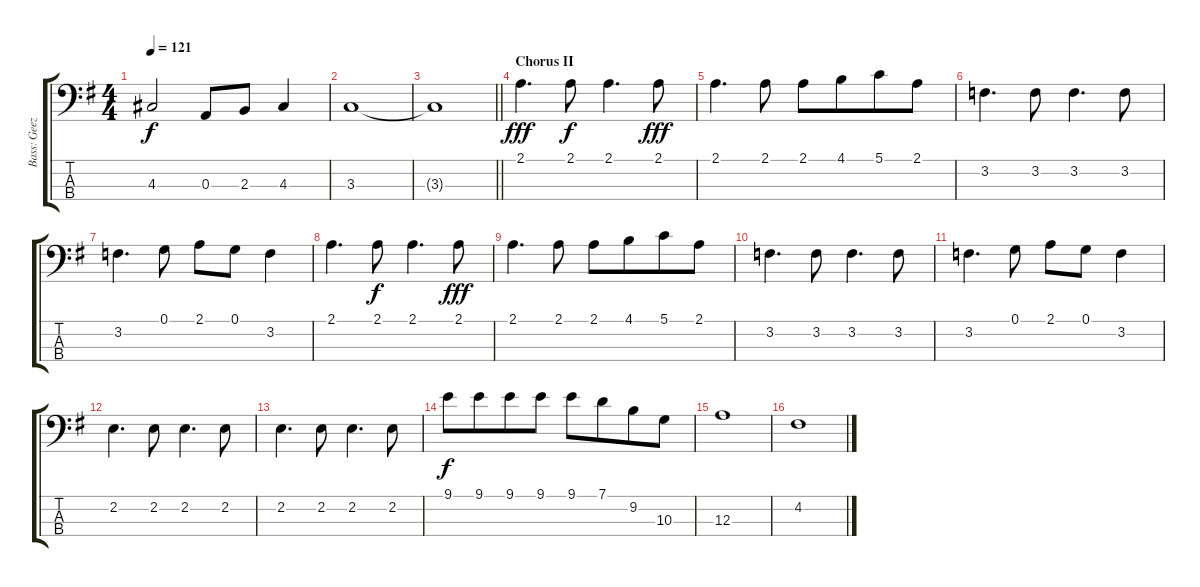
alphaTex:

\track ("Bass: Geezer" "Bass: Geez") {instrument electricbassfinger}
\staff {score tabs}
\tuning (G2 D2 A1 E1) {hide}
\ts (4 4)
\tempo 121
\clef f4
\ks g
4.3{t}.2{dy f} 0.3.8 2.3.8 4.3.4 |
3.3.1 |
\barLineRight lightlight
3.3{t}.1 |
\section ("" "Chorus II")
2.1.4{d dy fff} 2.1.8{dy f} 2.1.4{d} 2.1.8{dy fff} |
2.1.4{d} 2.1.8 2.1.8 4.1.8{beam merge} 5.1.8 2.1.8 |
3.2.4{d} 3.2.8 3.2.4{d} 3.2.8 |
3.2.4{d} 0.1.8 2.1.8 0.1.8 3.2.4 |
2.1.4{d} 2.1.8{dy f} 2.1.4{d} 2.1.8{dy fff} |
2.1.4{d} 2.1.8 2.1.8 4.1.8{beam merge} 5.1.8 2.1.8 |
3.2.4{d} 3.2.8 3.2.4{d} 3.2.8 |
3.2.4{d} 0.1.8 2.1.8 0.1.8 3.2.4 |
2.2.4{d} 2.2.8 2.2.4{d} 2.2.8 |
2.2.4{d} 2.2.8 2.2.4{d} 2.2.8 |
9.1.8{dy f} 9.1.8{beam merge} 9.1.8 9.1.8 9.1.8 7.1.8{beam merge} 9.2.8 10.3.8 |
12.3.1 |
4.2.1
